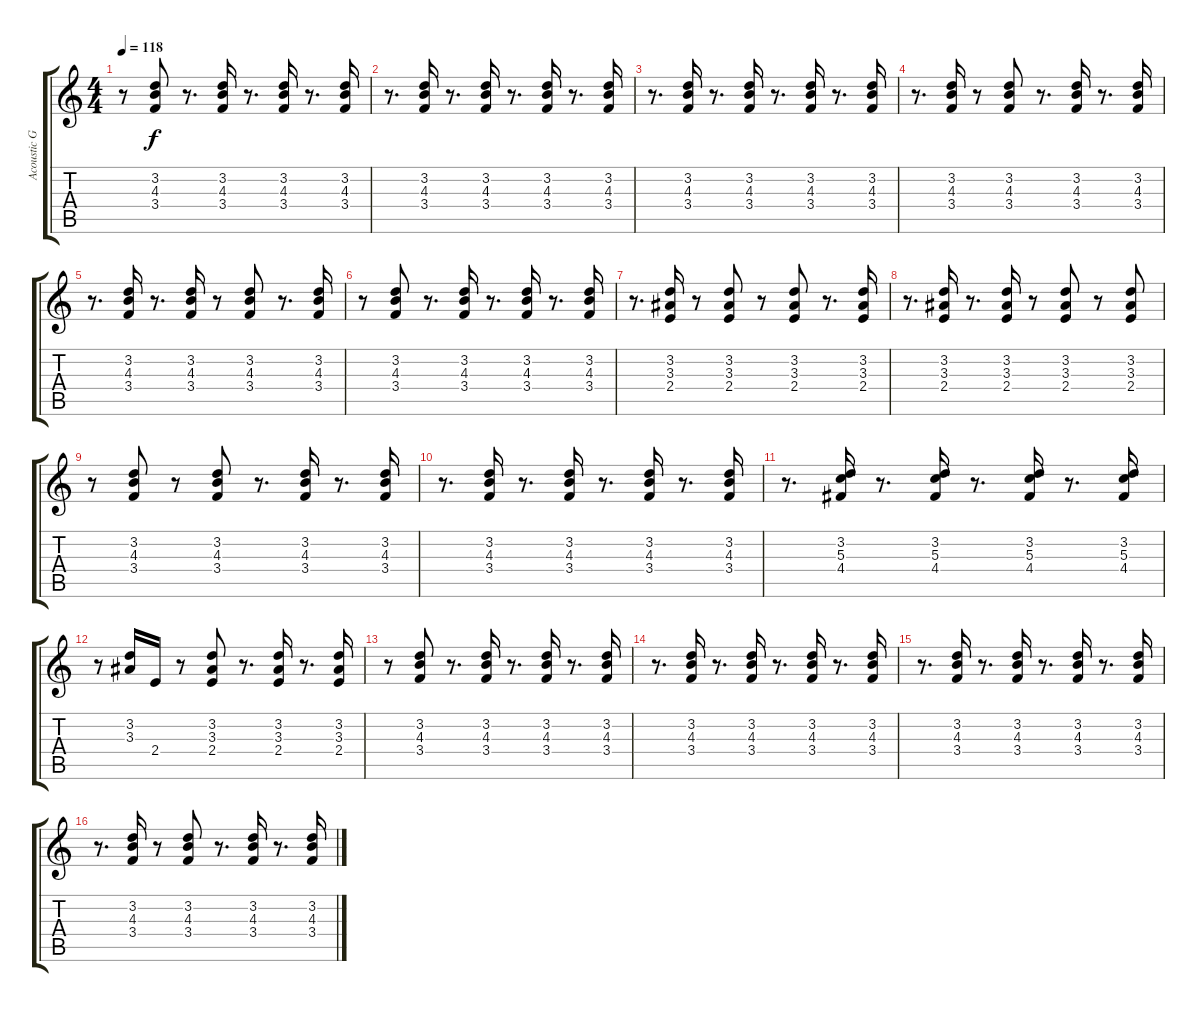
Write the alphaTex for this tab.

\track ("Acoustic Guitar" "Acoustic G") {instrument acousticguitarsteel}
\staff {score tabs}
\tuning (E4 B3 G3 D3 A2 E2) {hide}
\ts (4 4)
\tempo 118
\clef g2
\ks c
r.8{dy f} (3.2 4.3 3.4).8 r.8{d} (3.2 4.3 3.4).16 r.8{d} (3.2 4.3 3.4).16 r.8{d} (3.2 4.3 3.4).16 |
r.8{d} (3.2 4.3 3.4).16 r.8{d} (3.2 4.3 3.4).16 r.8{d} (3.2 4.3 3.4).16 r.8{d} (3.2 4.3 3.4).16 |
r.8{d} (3.2 4.3 3.4).16 r.8{d} (3.2 4.3 3.4).16 r.8{d} (3.2 4.3 3.4).16 r.8{d} (3.2 4.3 3.4).16 |
r.8{d} (3.2 4.3 3.4).16 r.8 (3.2 4.3 3.4).8 r.8{d} (3.2 4.3 3.4).16 r.8{d} (3.2 4.3 3.4).16 |
r.8{d} (3.2 4.3 3.4).16 r.8{d} (3.2 4.3 3.4).16 r.8 (3.2 4.3 3.4).8 r.8{d} (3.2 4.3 3.4).16 |
r.8 (3.2 4.3 3.4).8 r.8{d} (3.2 4.3 3.4).16 r.8{d} (3.2 4.3 3.4).16 r.8{d} (3.2 4.3 3.4).16 |
r.8{d} (3.2 3.3 2.4).16 r.8 (3.2 3.3 2.4).8 r.8 (3.2 3.3 2.4).8 r.8{d} (3.2 3.3 2.4).16 |
r.8{d} (3.2 3.3 2.4).16 r.8{d} (3.2 3.3 2.4).16 r.8 (3.2 3.3 2.4).8 r.8 (3.2 3.3 2.4).8 |
r.8 (3.2 4.3 3.4).8 r.8 (3.2 4.3 3.4).8 r.8{d} (3.2 4.3 3.4).16 r.8{d} (3.2 4.3 3.4).16 |
r.8{d} (3.2 4.3 3.4).16 r.8{d} (3.2 4.3 3.4).16 r.8{d} (3.2 4.3 3.4).16 r.8{d} (3.2 4.3 3.4).16 |
r.8{d} (3.2 5.3 4.4).16 r.8{d} (3.2 5.3 4.4).16 r.8{d} (3.2 5.3 4.4).16 r.8{d} (3.2 5.3 4.4).16 |
r.8 (3.2 3.3).16 2.4.16 r.8 (3.2 3.3 2.4).8 r.8{d} (3.2 3.3 2.4).16 r.8{d} (3.2 3.3 2.4).16 |
r.8 (3.2 4.3 3.4).8 r.8{d} (3.2 4.3 3.4).16 r.8{d} (3.2 4.3 3.4).16 r.8{d} (3.2 4.3 3.4).16 |
r.8{d} (3.2 4.3 3.4).16 r.8{d} (3.2 4.3 3.4).16 r.8{d} (3.2 4.3 3.4).16 r.8{d} (3.2 4.3 3.4).16 |
r.8{d} (3.2 4.3 3.4).16 r.8{d} (3.2 4.3 3.4).16 r.8{d} (3.2 4.3 3.4).16 r.8{d} (3.2 4.3 3.4).16 |
r.8{d} (3.2 4.3 3.4).16 r.8 (3.2 4.3 3.4).8 r.8{d} (3.2 4.3 3.4).16 r.8{d} (3.2 4.3 3.4).16
